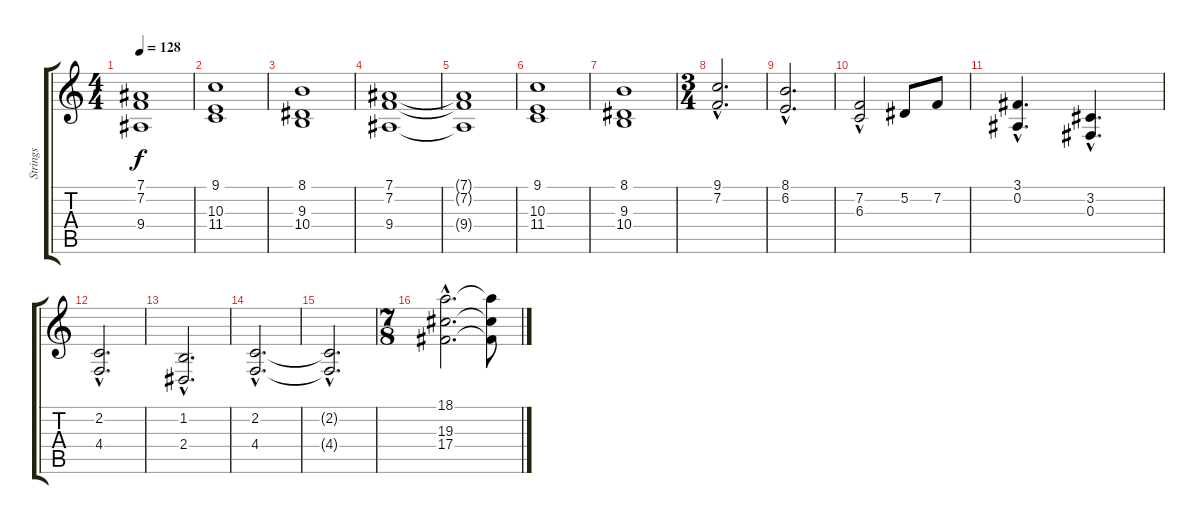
\track ("Strings" "Strings") {instrument stringensemble1}
\staff {score tabs}
\tuning (Eb4 Bb3 Gb3 Db3 Ab2 Eb2) {hide}
\ts (4 4)
\tempo 128
\clef g2
\ks c
(7.1{t} 7.2{t} 9.4{t}).1{dy f} |
(9.1 10.3 11.4).1 |
(8.1 9.3 10.4).1 |
(7.1 7.2 9.4).1 |
(7.1{t} 7.2{t} 9.4{t}).1 |
(9.1 10.3 11.4).1 |
(8.1 9.3 10.4).1 |
\ts (3 4)
(9.1{hac} 7.2{hac}).2{d} |
(8.1{hac} 6.2{hac}).2{d} |
(7.2 6.3{hac}).2 5.2.8 7.2.8 |
(3.1{hac} 0.2{hac}).4{d} (3.2{hac} 0.3{hac}).4{d} |
(2.2{hac} 4.4{hac}).2{d} |
(1.2{hac} 2.4{hac}).2{d} |
(2.2{hac} 4.4{hac}).2{d} |
(2.2{hac t} 4.4{hac t}).2{d} |
\ts (7 8)
(18.1{hac} 19.3{hac} 17.4{hac}).2{d} (18.1{t} 19.3{t} 17.4{t}).8
